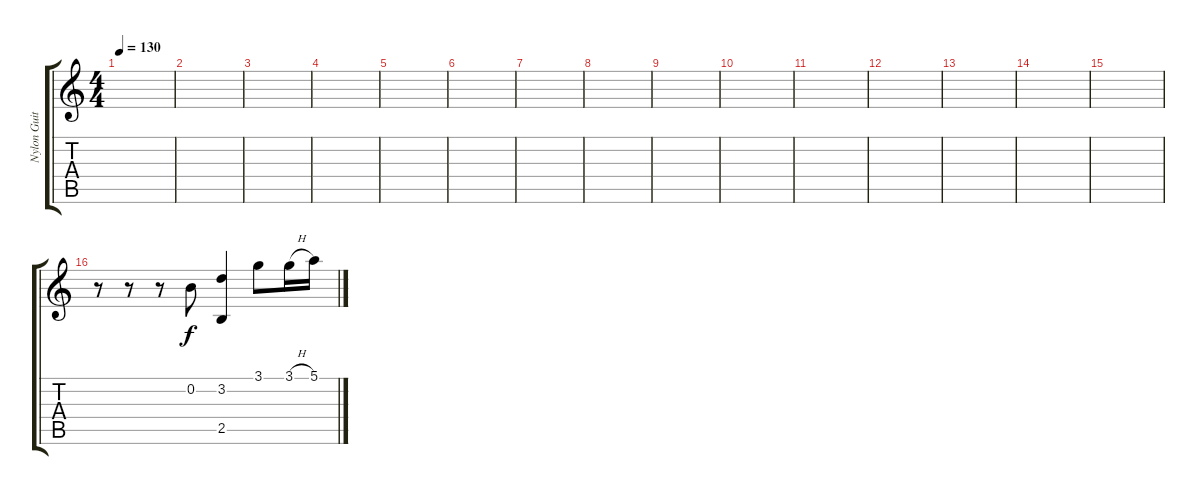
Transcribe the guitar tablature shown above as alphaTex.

\track ("Nylon Guitar" "Nylon Guit") {instrument acousticguitarnylon}
\staff {score tabs}
\tuning (E4 B3 G3 D3 A2 E2) {hide}
\ts (4 4)
\tempo 130
\clef g2
\ks c
|
|
|
|
|
|
|
|
|
|
|
|
|
|
|
r.8 r.8 r.8 0.2.8 (3.2 2.5).4 3.1.8 3.1{h}.16 5.1.16
